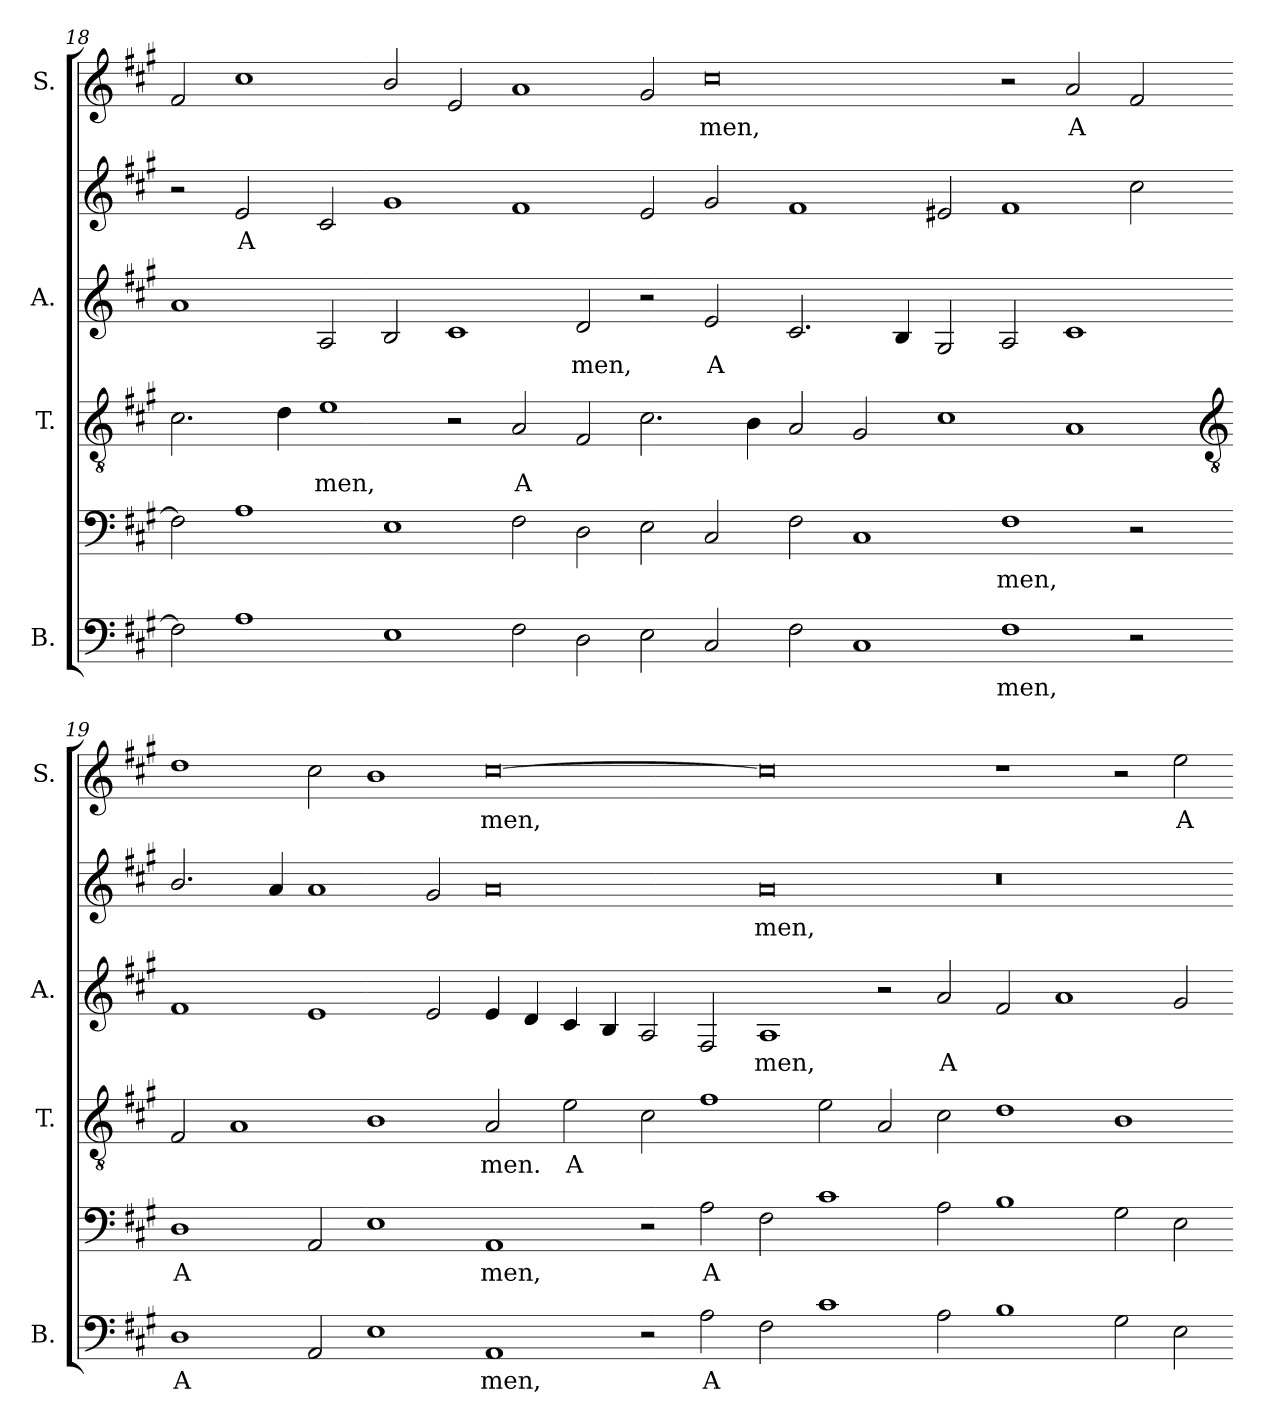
**kern	**text	**kern	**text	**kern	**text	**kern	**text	**kern	**text	**kern	**text
*part4	*part4	*part4	*part4	*part3	*part3	*part2	*part2	*part2	*part2	*part1	*part1
*staff6	*staff6	*staff5	*staff5	*staff4	*staff4	*staff3	*staff3	*staff2	*staff2	*staff1	*staff1
*I"B.	*	*	*	*I"T.	*	*I"A.	*	*	*	*I"S.	*
*I'B.	*	*	*	*I'T.	*	*I'A.	*	*	*	*I'S.	*
!!LO:LB:g=z
*clefF4	*	*clefF4	*	*clefGv2	*	*clefG2	*	*clefG2	*	*clefG2	*
*k[f#c#g#]	*	*k[f#c#g#]	*	*k[f#c#g#]	*	*k[f#c#g#]	*	*k[f#c#g#]	*	*k[f#c#g#]	*
*A:	*	*A:	*	*A:	*	*A:	*	*A:	*	*A:	*
=18	=18	=18	=18	=18	=18	=18	=18	=18	=18	=18	=18
2F#]	.	2F#]	.	2.c#	.	1a	.	2r	.	2f#	.
!	!	!	!	!	!	!	!	!	!LO:LY:b	!	!
1A	.	1A	.	.	.	.	.	2e	A	1cc#	.
.	.	.	.	4d	.	.	.	.	.	.	.
!	!	!	!	!	!LO:LY:b	!	!	!	!	!	!
.	.	.	.	1e	men,	2A	.	2c#	.	.	.
1E	.	1E	.	.	.	2B	.	1g#	.	2b/	.
.	.	.	.	2r	.	1c#	.	.	.	2e	.
!	!	!	!	!	!LO:LY:b	!	!	!	!	!	!
2F#	.	2F#	.	2A	A	.	.	1f#	.	1a	.
!	!	!	!	!	!	!	!LO:LY:b	!	!	!	!
2D	.	2D	.	2F#	.	2d	men,	.	.	.	.
2E	.	2E	.	2.c#	.	2r	.	2e	.	2g#	.
!	!	!	!	!	!	!	!LO:LY:b	!	!	!	!LO:LY:b
2C#	.	2C#	.	.	.	2e	A	2g#	.	0cc#	men,
.	.	.	.	4B	.	.	.	.	.	.	.
2F#	.	2F#	.	2A	.	2.c#	.	1f#	.	.	.
1C#	.	1C#	.	2G#	.	.	.	.	.	.	.
.	.	.	.	.	.	4B	.	.	.	.	.
.	.	.	.	1c#	.	2G#	.	2e#X	.	.	.
!	!LO:LY:b	!	!LO:LY:b	!	!	!	!	!	!	!	!
1F#	men,	1F#	men,	.	.	2A	.	1f#	.	2r	.
!	!	!	!	!	!	!	!	!	!	!	!LO:LY:b
.	.	.	.	1A	.	1c#	.	.	.	2a	A
2r	.	2r	.	.	.	.	.	2cc#	.	2f#	.
!!LO:LB:g=z
=19-	=19-	=19-	=19-	=19-	=19-	=19-	=19-	=19-	=19-	=19-	=19-
*	*	*	*	*clefGv2	*	*	*	*	*	*	*
!	!LO:LY:b	!	!LO:LY:b	!	!	!	!	!	!	!	!
1D/	A	1D/	A	2F#	.	1f#	.	2.b/	.	1dd	.
.	.	.	.	1A	.	.	.	.	.	.	.
.	.	.	.	.	.	.	.	4a	.	.	.
2AA	.	2AA	.	.	.	1e	.	1a	.	2cc#	.
1E	.	1E	.	1B/	.	.	.	.	.	1b	.
.	.	.	.	.	.	2e	.	2g#	.	.	.
!	!LO:LY:b	!	!LO:LY:b	!	!LO:LY:b	!	!	!	!	!	!LO:LY:b
1AA	men,	1AA	men,	2A	men.	4e	.	0a	.	[0cc#	men,
.	.	.	.	.	.	4d	.	.	.	.	.
!	!	!	!	!	!LO:LY:b	!	!	!	!	!	!
.	.	.	.	2e	A	4c#	.	.	.	.	.
.	.	.	.	.	.	4B	.	.	.	.	.
2r	.	2r	.	2c#	.	2A	.	.	.	.	.
!	!LO:LY:b	!	!LO:LY:b	!	!	!	!	!	!	!	!
2A	A	2A	A	1f#	.	2F#	.	.	.	.	.
!	!	!	!	!	!	!	!LO:LY:b	!	!LO:LY:b	!	!
2F#	.	2F#	.	.	.	1A	men,	0a	men,	0cc#]	.
1c#	.	1c#	.	2e	.	.	.	.	.	.	.
.	.	.	.	2A	.	2r	.	.	.	.	.
!	!	!	!	!	!	!	!LO:LY:b	!	!	!	!
2A	.	2A	.	2c#	.	2a	A	.	.	.	.
1B	.	1B	.	1d	.	2f#	.	0r	.	1r	.
.	.	.	.	.	.	1a	.	.	.	.	.
2G#	.	2G#	.	1B	.	.	.	.	.	2r	.
!	!	!	!	!	!	!	!	!	!	!	!LO:LY:b
2E	.	2E	.	.	.	2g#	.	.	.	2ee	A
=-	=-	=-	=-	=-	=-	=-	=-	=-	=-	=-	=-
*-	*-	*-	*-	*-	*-	*-	*-	*-	*-	*-	*-
